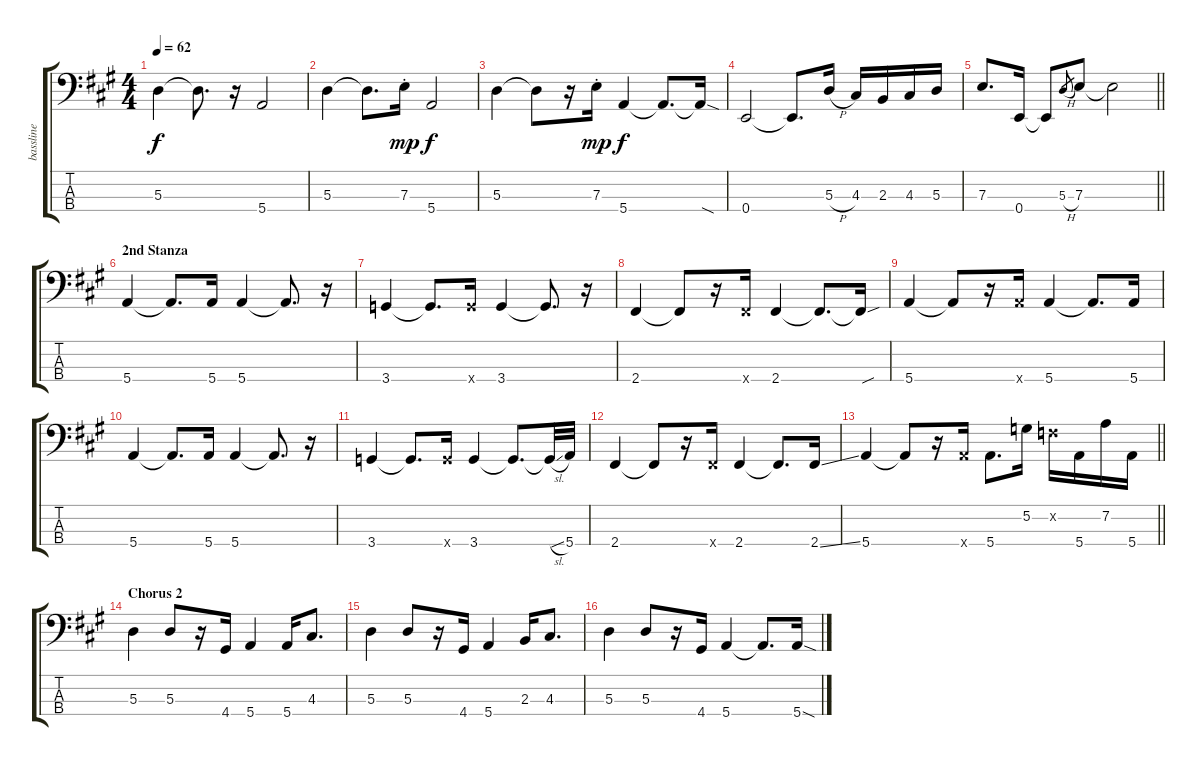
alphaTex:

\track ("bassline" "bassline") {instrument electricbassfinger}
\staff {score tabs}
\tuning (G2 D2 A1 E1) {hide}
\ts (4 4)
\tempo 62
\clef f4
\ks a
5.3.4{dy f} 5.3{t}.8{d} r.16 5.4.2 |
5.3.4 5.3{t}.8{d} 7.3{st}.16{dy mp} 5.4.2{dy f} |
5.3.4 5.3{t}.8 r.16 7.3{st}.16{dy mp} 5.4.4{dy f} 5.4{t}.8{d} 5.4{sod t}.16 |
0.4.2 0.4{t}.8{d} 5.3{h}.16 4.3.16 2.3.16 4.3.16 5.3.16 |
\barLineRight lightlight
7.3.8{d} 0.4.16 0.4{t}.8 5.3{h}.8{gr} 7.3.8 7.3{t}.2 |
\section ("" "2nd Stanza")
5.4.4 5.4{t}.8{d} 5.4.16 5.4.4 5.4{t}.8{d} r.16 |
3.4.4 3.4{t}.8{d} 3.4{x}.16 3.4.4 3.4{t}.8{d} r.16 |
2.4.4 2.4{t}.8 r.16 2.4{x}.16 2.4.4 2.4{t}.8{d} 2.4{sou t}.16 |
5.4.4 5.4{t}.8 r.16 5.4{x}.16 5.4.4 5.4{t}.8{d} 5.4.16 |
5.4.4 5.4{t}.8{d} 5.4.16 5.4.4 5.4{t}.8{d} r.16 |
3.4.4 3.4{t}.8{d} 3.4{x}.16 3.4.4 3.4{t}.8{d} 3.4{sl t}.32 5.4.32 |
2.4.4 2.4{t}.8 r.16 2.4{x}.16 2.4.4 2.4{t}.8{d} 2.4{ss}.16 |
\barLineRight lightlight
5.4.4 5.4{t}.8 r.16 5.4{x}.16 5.4.8{d} 5.2.16 3.2{x}.16 5.4.16 7.2.16 5.4.16 |
\section ("" "Chorus 2")
5.3.4 5.3.8 r.16 4.4.16 5.4.4 5.4.16 4.3.8{d} |
5.3.4 5.3.8 r.16 4.4.16 5.4.4 2.3.16 4.3.8{d} |
5.3.4 5.3.8 r.16 4.4.16 5.4.4 5.4{t}.8{d} 5.4{sod}.16
